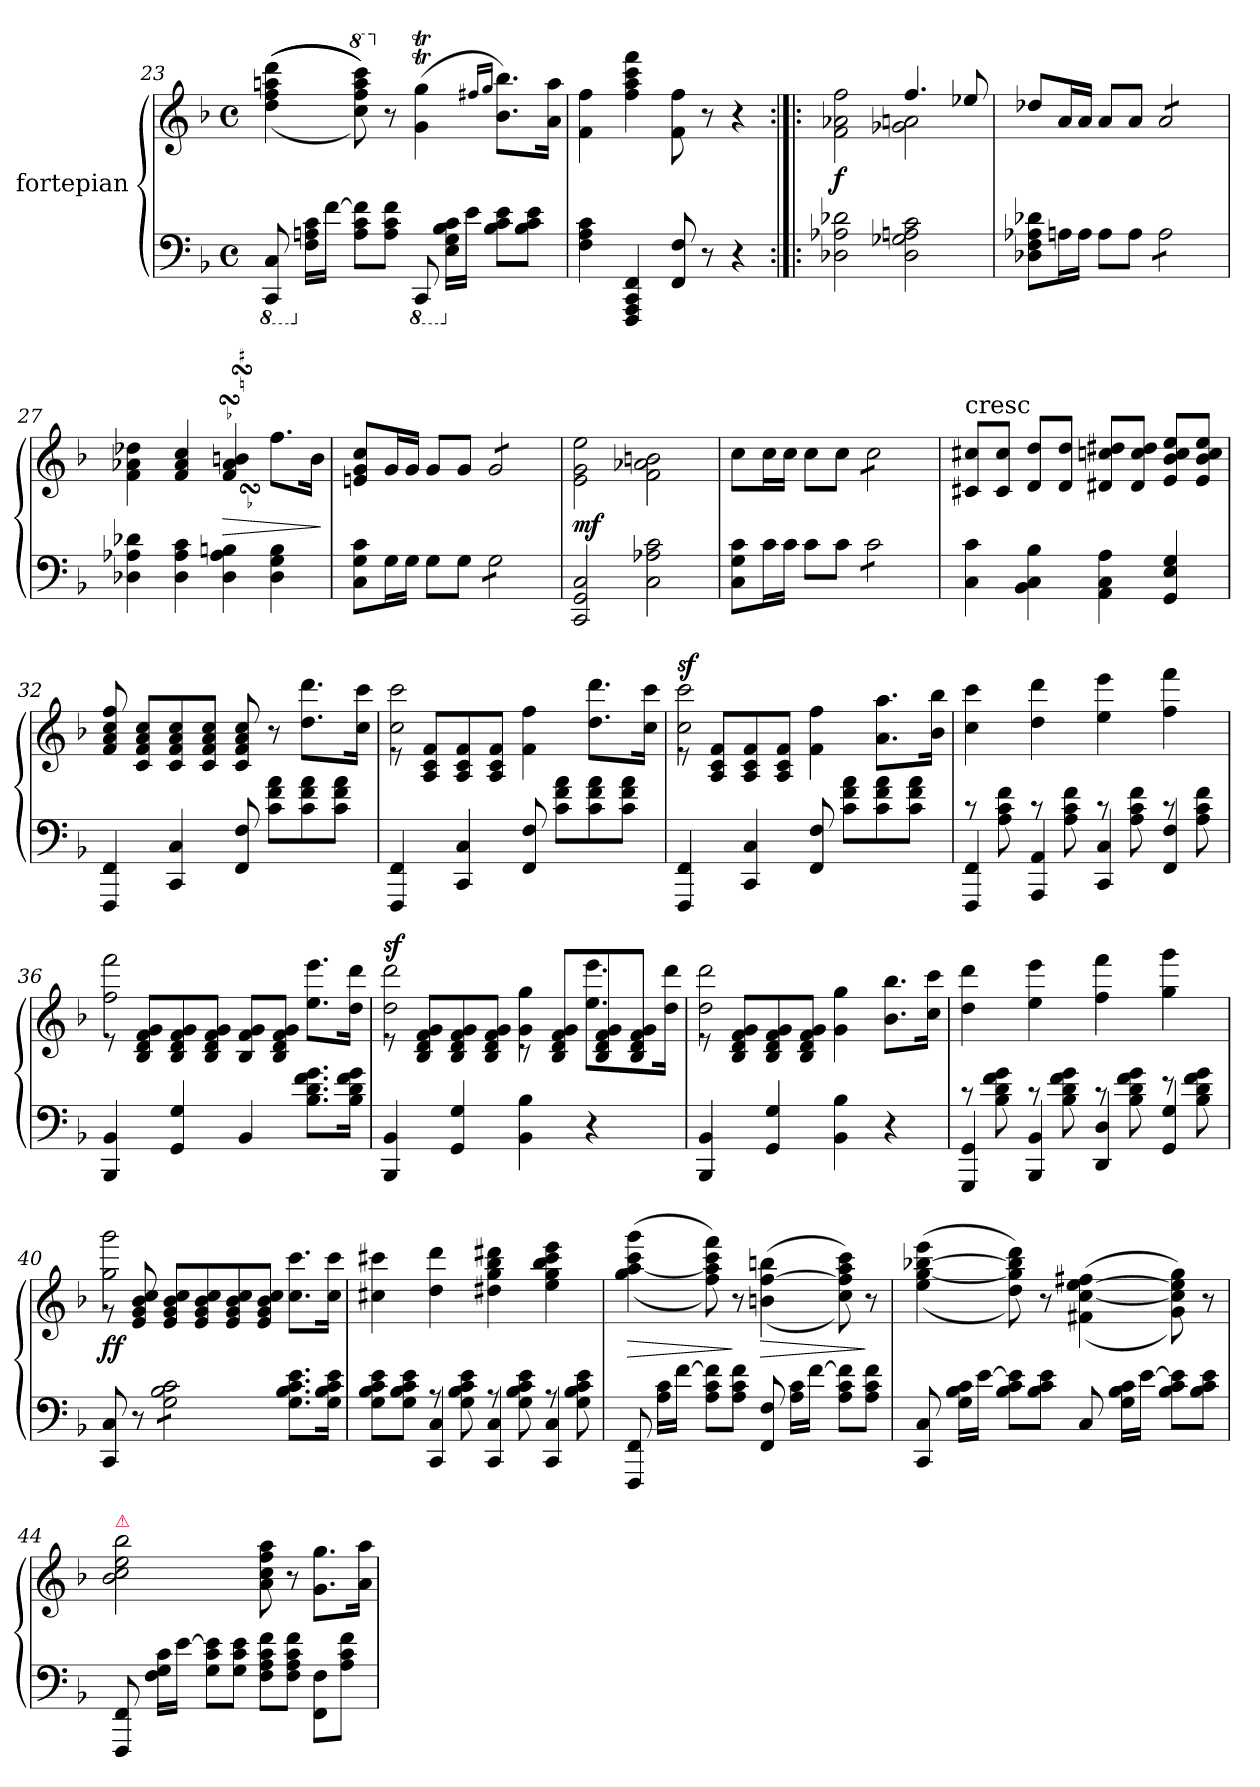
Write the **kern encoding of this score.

**kern	**kern	**dynam
*part2	*part1	*part1
*staff2	*staff1	*staff1
*I"fortepian	*I"fortepian	*
*clefF4	*clefG2	*
*k[b-]	*k[b-]	*
*F:	*F:	*
*M4/4	*M4/4	*
*met(c)	*met(c)	*
*8ba	*	*
=23	=23	=23
8CCC/ 8CC/	(>(>(<(<4dd\ 4ff\ 4aan\ 4ddd\	.
*X8ba	*	*
16F\ 16An\ 16c\LL	.	.
[16f\JJ	.	.
*	*8va	*
8A\ 8c\ 8f]\L	8ccc\ 8fff\ 8aaa\ 8cccc\))))	.
*	*X8va	*
8A\ 8c\ 8f\J	8r	.
*8ba	*	*
8CCC/	(4gT\ 4ggT\	.
*X8ba	*	*
16E\ 16G\ 16B-\ 16c\LL	.	.
16e\JJ	.	.
.	16qqff#X/LL	.
.	16qqgg/JJ	.
8B-\ 8c\ 8e\L	8.b-\ 8.bb-\L)	.
8B-\ 8c\ 8e\J	.	.
.	16a\ 16aa\Jk	.
=24	=24	=24
4F\ 4A\ 4c\	4f\ 4ff\	.
4FFF/ 4AAA/ 4CC/ 4FF/	4ff\ 4aa\ 4ccc\ 4fff\	.
8FF/ 8F/	8f\ 8ff\	.
8r	8r	.
4r	4r	.
=25:|!|:	=25:|!|:	=25:|!|:
*	*^	*
2D-X\ 2A-X\ 2d-X\	2f\ 2a-X\ 2ff\	2ryy	f
2D-\ 2G-X\ 2An\ 2c\	4.ff/	2g-X\ 2an\	.
.	8ee-X/	.	.
*	*v	*v	*
=26	=26	=26
8D-X\ 8F\ 8A-X\ 8d-X\L	8dd-X/L	.
16An\L	16a/L	.
16A\JJ	16a/JJ	.
8A\L	8a/L	.
8A\J	8a/J	.
*tremolo	*	*
*	*tremolo	*
8A\L	8a/L	.
8A\	8a/	.
8A\	8a/	.
8A\J	8a/J	.
*	*Xtremolo	*
*Xtremolo	*	*
=27	=27	=27
4D-X\ 4A-X\ 4d-X\	4f\ 4a-X\ 4dd-X\	.
4D-\ 4A-\ 4c\	4f/ 4a-/ 4cc/	.
!	!	!LO:HP:b
4D-\ 4A-\ 4Bn\	4fSSS/ 4a-SSS/ 4bnSSS/	>
4D-\ 4G\ 4B\	8.ff\L	.
.	16b\Jk	.
.	.	]
=28	=28	=28
8C\ 8G\ 8c\L	8en/ 8g/ 8cc/L	.
16G\L	16g/L	.
16G\JJ	16g/JJ	.
8G\L	8g/L	.
8G\J	8g/J	.
*tremolo	*	*
*	*tremolo	*
8G\L	8g/L	.
8G\	8g/	.
8G\	8g/	.
8G\J	8g/J	.
*	*Xtremolo	*
*Xtremolo	*	*
=29	=29	=29
2CC/ 2GG/ 2C/	2e\ 2g\ 2ee\	mf
2C\ 2A-X\ 2c\	2f\ 2a-X\ 2bn\	.
=30	=30	=30
8C\ 8G\ 8c\L	8cc\L	.
16c\L	16cc\L	.
16c\JJ	16cc\JJ	.
8c\L	8cc\L	.
8c\J	8cc\J	.
*tremolo	*	*
*	*tremolo	*
8c\L	8cc\L	.
8c\	8cc\	.
8c\	8cc\	.
8c\J	8cc\J	.
*	*Xtremolo	*
*Xtremolo	*	*
=31	=31	=31
!	!LO:TX:t=cresc	!
4C\ 4c\	8c#X/ 8cc#X/L	.
.	8c#/ 8cc#/J	.
4BB-\ 4C\ 4B-\	8d/ 8dd/L	.
.	8d/ 8dd/J	.
4AA\ 4C\ 4A\	8d#X/ 8ccn/ 8dd#X/L	.
.	8d#/ 8cc/ 8dd#/J	.
4GG/ 4E/ 4G/	8e/ 8b-/ 8cc/ 8ee/L	.
.	8e/ 8b-/ 8cc/ 8ee/J	.
=32	=32	=32
4FFF/ 4FF/	8f/ 8a/ 8cc/ 8ff/	.
.	8c/ 8f/ 8a/ 8cc/L	.
4CC/ 4C/	8c/ 8f/ 8a/ 8cc/	.
.	8c/ 8f/ 8a/ 8cc/J	.
8FF/ 8F/	8c/ 8f/ 8a/ 8cc/	.
8c\ 8f\ 8a\L	8r	.
8c\ 8f\ 8a\	8.dd\ 8.ddd\L	.
8c\ 8f\ 8a\J	.	.
.	16cc\ 16ccc\Jk	.
=33	=33	=33
*	*^	*
!	!	!	!LO:DY:a
!	!	!	!LO:DY:n=1:a
4FFF/ 4FF/	2cc\ 2ccc\	8r	sf sf
.	.	8A/ 8c/ 8f/L	.
4CC/ 4C/	.	8A/ 8c/ 8f/	.
.	.	8A/ 8c/ 8f/J	.
8FF/ 8F/	4f\ 4ff\	2ryy	.
8c\ 8f\ 8a\L	.	.	.
8c\ 8f\ 8a\	8.dd\ 8.ddd\L	.	.
8c\ 8f\ 8a\J	.	.	.
.	16cc\ 16ccc\Jk	.	.
=34	=34	=34	=34
!	!	!	!LO:DY:a
4FFF/ 4FF/	2cc\ 2ccc\	8r	sf
.	.	8A/ 8c/ 8f/L	.
4CC/ 4C/	.	8A/ 8c/ 8f/	.
.	.	8A/ 8c/ 8f/J	.
8FF/ 8F/	4f\ 4ff\	2ryy	.
8c\ 8f\ 8a\L	.	.	.
8c\ 8f\ 8a\	8.a\ 8.aa\L	.	.
8c\ 8f\ 8a\J	.	.	.
.	16b-\ 16bb-\Jk	.	.
*	*v	*v	*
=35	=35	=35
*^	*	*
8r	4FFF/ 4FF/	4cc\ 4ccc\	.
8A\ 8c\ 8f\	.	.	.
8r	4AAA/ 4AA/	4dd\ 4ddd\	.
8A\ 8c\ 8f\	.	.	.
8r	4CC/ 4C/	4ee\ 4eee\	.
8A\ 8c\ 8f\	.	.	.
8r	4FF/ 4F/	4ff\ 4fff\	.
8A\ 8c\ 8f\	.	.	.
*v	*v	*	*
=36	=36	=36
*	*^	*
4BBB-/ 4BB-/	2ff\ 2fff\	8r	.
*	*tremolo	*	*
.	.	8B-/ 8d/ 8f/ 8g/L	.
4GG/ 4G/	.	8B-/ 8d/ 8f/ 8g/	.
.	.	8B-/ 8d/ 8f/ 8g/J	.
*	*Xtremolo	*	*
4BB-/	8B-/ 8f/ 8g/L	2ryy	.
.	8B-/ 8d/ 8f/ 8g/J	.	.
8.B-\ 8.d\ 8.f\ 8.g\L	8.ee\ 8.eee\L	.	.
16B-\ 16d\ 16f\ 16g\Jk	16dd\ 16ddd\Jk	.	.
=37	=37	=37	=37
!	!	!	!LO:DY:a
4BBB-/ 4BB-/	2dd\ 2ddd\	8r	sf
.	.	8B-/ 8d/ 8f/ 8g/L	.
4GG/ 4G/	.	8B-/ 8d/ 8f/ 8g/	.
.	.	8B-/ 8d/ 8f/ 8g/J	.
4BB-\ 4B-\	4g\ 4gg\	8r	.
.	.	8B-/ 8d/ 8f/ 8g/L	.
4r	8.ee\ 8.eee\L	8B-/ 8d/ 8f/ 8g/	.
.	.	8B-/ 8d/ 8f/ 8g/J	.
.	16dd\ 16ddd\Jk	.	.
=38	=38	=38	=38
4BBB-/ 4BB-/	2dd\ 2ddd\	8r	.
.	.	8B-/ 8d/ 8f/ 8g/L	.
4GG/ 4G/	.	8B-/ 8d/ 8f/ 8g/	.
.	.	8B-/ 8d/ 8f/ 8g/J	.
4BB-\ 4B-\	4g\ 4gg\	2ryy	.
4r	8.b-\ 8.bb-\L	.	.
.	16cc\ 16ccc\Jk	.	.
*	*v	*v	*
=39	=39	=39
*^	*	*
8r	4GGG/ 4GG/	4dd\ 4ddd\	.
8B-\ 8d\ 8f\ 8g\	.	.	.
8r	4BBB-/ 4BB-/	4ee\ 4eee\	.
8B-\ 8d\ 8f\ 8g\	.	.	.
8r	4DD/ 4D/	4ff\ 4fff\	.
8B-\ 8d\ 8f\ 8g\	.	.	.
8r	4GG/ 4G/	4gg\ 4ggg\	.
8B-\ 8d\ 8f\ 8g\	.	.	.
*v	*v	*	*
=40	=40	=40
*	*^	*
8CC/ 8C/	2gg\ 2ggg\	8r	ff
8r	.	8e/ 8g/ 8b-/ 8cc/	.
*tremolo	*	*	*
*	*tremolo	*	*
8G\ 8B-\ 8c\L	.	8e/ 8g/ 8b-/ 8cc/L	.
8G\ 8B-\ 8c\	.	8e/ 8g/ 8b-/ 8cc/	.
8G\ 8B-\ 8c\	2ryy	8e/ 8g/ 8b-/ 8cc/	.
8G\ 8B-\ 8c\J	.	8e/ 8g/ 8b-/ 8cc/J	.
*	*Xtremolo	*	*
*Xtremolo	*	*	*
8.G\ 8.B-\ 8.c\ 8.e\L	.	8.cc\ 8.ccc\L	.
16G\ 16B-\ 16c\ 16e\Jk	.	16cc\ 16ccc\Jk	.
*	*v	*v	*
=41	=41	=41
*^	*	*
8G\ 8B-\ 8c\ 8e\L	4ryy	4cc#X\ 4ccc#X\	.
8G\ 8B-\ 8c\ 8e\J	.	.	.
8r	4CC/ 4C/	4dd\ 4ddd\	.
8G\ 8B-\ 8c\ 8e\	.	.	.
8r	4CC/ 4C/	4dd#X\ 4gg\ 4bb-\ 4ddd#X\	.
8G\ 8B-\ 8c\ 8e\	.	.	.
8r	4CC/ 4C/	4ee\ 4gg\ 4bb-\ 4ccc#\ 4eee\	.
8G\ 8B-\ 8c\ 8e\	.	.	.
*v	*v	*	*
=42	=42	=42
!	!	!LO:HP:b
8FFF/ 8FF/	(>(<4gg\ [4aa\ 4ccc\ 4ggg\	>
16A\ 16c\LL	.	.
[16f\JJ	.	.
8A\ 8c\ 8f]\L	8ff\ 8aa]\ 8ccc\ 8fff\))	.
8A\ 8c\ 8f\J	8r	]
!	!	!LO:HP:b
8FF/ 8F/	(<(>4bn\ [4ff\ 4bbn\	>
16A\ 16c\LL	.	.
[16f\JJ	.	.
8A\ 8c\ 8f]\L	8cc\ 8ff]\ 8aa\ 8ccc\))	.
8A\ 8c\ 8f\J	8r	]
=43	=43	=43
8CC/ 8C/	(>(<4ee\ [4gg\ [4bb-X\ 4eee\	.
16G\ 16B-\ 16c\LL	.	.
[16e\JJ	.	.
8B-\ 8c\ 8e]\L	8dd\ 8gg]\ 8bb-]\ 8ddd\))	.
8B-\ 8c\ 8e\J	8r	.
8C/	(>(<4f#X\ [4cc\ [4ee\ 4ff#X\	.
16G\ 16B-\ 16c\LL	.	.
[16e\JJ	.	.
8B-\ 8c\ 8e]\L	8g\ 8cc]\ 8ee]\ 8gg\))	.
8B-\ 8c\ 8e\J	8r	.
=44	=44	=44
!	!LO:TX:a:color=crimson:t=⚠	!
8FFF/ 8FF/	2b-\ 2cc\ 2ee\ 2bb-\	.
16F\ 16G\ 16c\LL	.	.
[16e\JJ	.	.
8G\ 8c\ 8e]\L	.	.
8G\ 8c\ 8e\J	.	.
8F\ 8A\ 8c\ 8f\L	8a\ 8cc\ 8ff\ 8aa\	.
8F\ 8A\ 8c\ 8f\J	8r	.
8FF\ 8F\L	8.g\ 8.gg\L	.
8A\ 8c\ 8f\J	.	.
.	16a\ 16aa\Jk	.
=	=	=
*-	*-	*-
